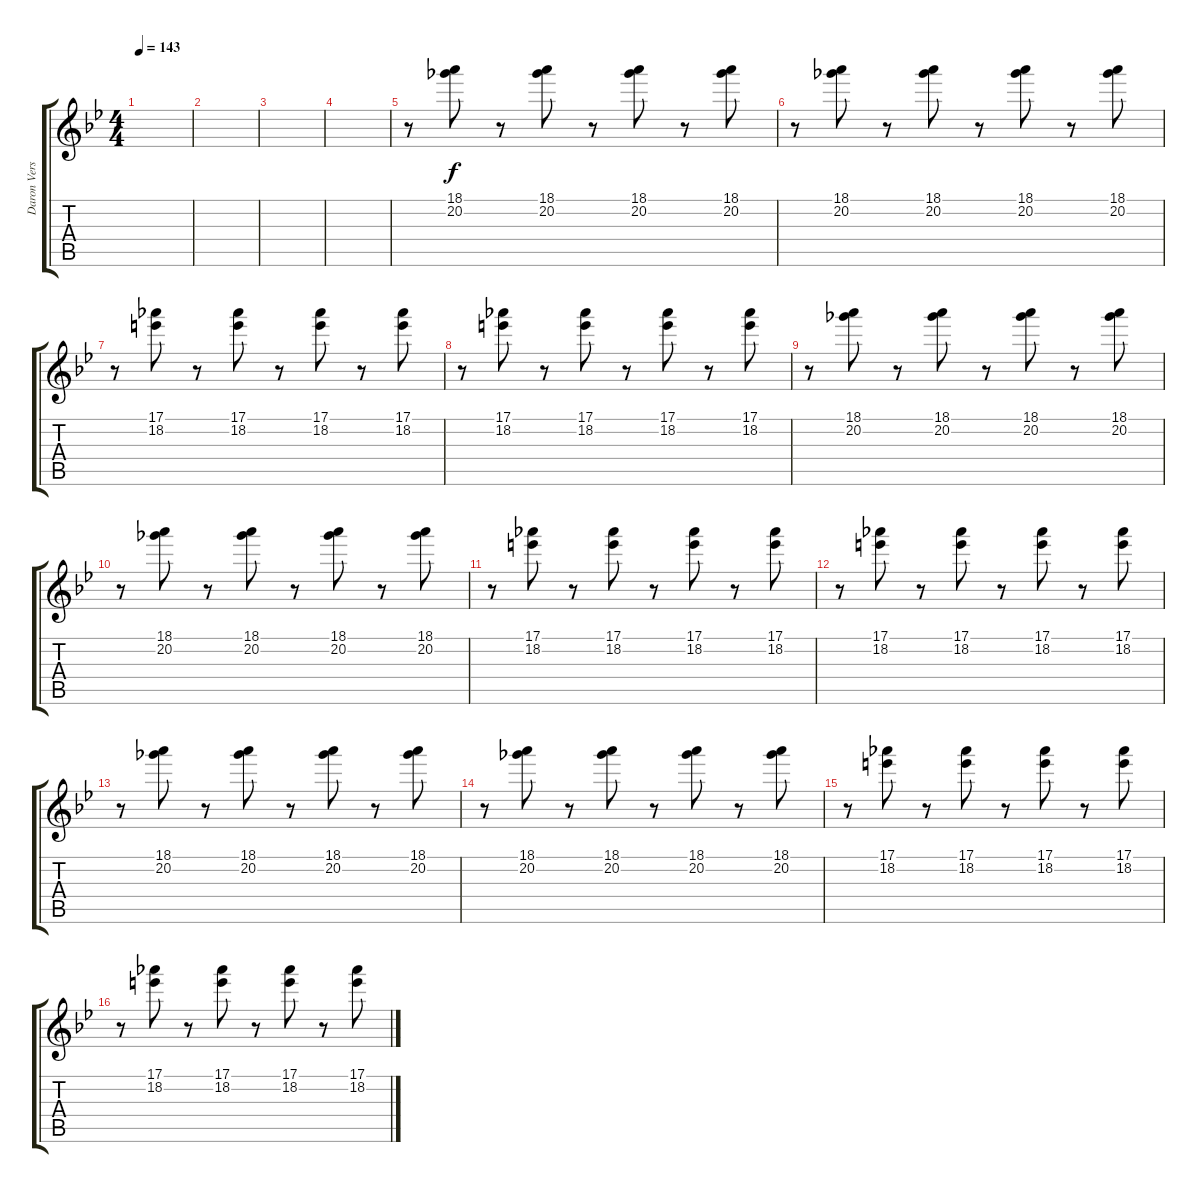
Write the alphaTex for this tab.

\track ("Daron Verse 3" "Daron Vers") {instrument electricguitarjazz}
\staff {score tabs}
\tuning (Eb4 Bb3 Gb3 Db3 Ab2 Db2) {hide}
\ts (4 4)
\tempo 143
\clef g2
\ks bb
|
|
|
|
r.8 (18.1 20.2).8 r.8 (18.1 20.2).8 r.8 (18.1 20.2).8 r.8 (18.1 20.2).8 |
r.8 (18.1 20.2).8 r.8 (18.1 20.2).8 r.8 (18.1 20.2).8 r.8 (18.1 20.2).8 |
r.8 (17.1 18.2).8 r.8 (17.1 18.2).8 r.8 (17.1 18.2).8 r.8 (17.1 18.2).8 |
r.8 (17.1 18.2).8 r.8 (17.1 18.2).8 r.8 (17.1 18.2).8 r.8 (17.1 18.2).8 |
r.8 (18.1 20.2).8 r.8 (18.1 20.2).8 r.8 (18.1 20.2).8 r.8 (18.1 20.2).8 |
r.8 (18.1 20.2).8 r.8 (18.1 20.2).8 r.8 (18.1 20.2).8 r.8 (18.1 20.2).8 |
r.8 (17.1 18.2).8 r.8 (17.1 18.2).8 r.8 (17.1 18.2).8 r.8 (17.1 18.2).8 |
r.8 (17.1 18.2).8 r.8 (17.1 18.2).8 r.8 (17.1 18.2).8 r.8 (17.1 18.2).8 |
r.8 (18.1 20.2).8 r.8 (18.1 20.2).8 r.8 (18.1 20.2).8 r.8 (18.1 20.2).8 |
r.8 (18.1 20.2).8 r.8 (18.1 20.2).8 r.8 (18.1 20.2).8 r.8 (18.1 20.2).8 |
r.8 (17.1 18.2).8 r.8 (17.1 18.2).8 r.8 (17.1 18.2).8 r.8 (17.1 18.2).8 |
r.8 (17.1 18.2).8 r.8 (17.1 18.2).8 r.8 (17.1 18.2).8 r.8 (17.1 18.2).8
